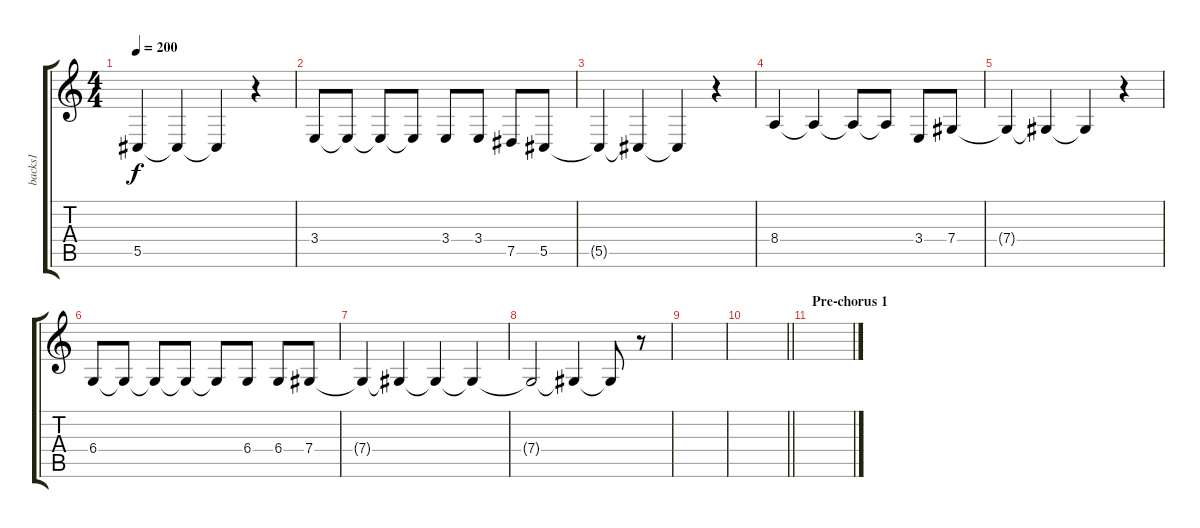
\track ("backs1" "backs1") {instrument tenorsax}
\staff {score tabs}
\tuning (Eb4 Bb3 Gb3 Db3 Ab2 Eb2) {hide}
\ts (4 4)
\tempo 200
\clef g2
\ks c
5.5{t}.4{dy f} 5.5{t}.4 5.5{t}.4 r.4 |
3.4.8 3.4{t}.8 3.4{t}.8 3.4{t}.8 3.4.8 3.4.8 7.5.8 5.5.8 |
5.5{t}.4 5.5{t}.4 5.5{t}.4 r.4 |
8.4.4 8.4{t}.4 8.4{t}.8 8.4{t}.8 3.4.8 7.4.8 |
7.4{t}.4 7.4{t}.4 7.4{t}.4 r.4 |
6.4.8 6.4{t}.8 6.4{t}.8 6.4{t}.8 6.4{t}.8 6.4.8 6.4.8 7.4.8 |
7.4{t}.4 7.4{t}.4 7.4{t}.4 7.4{t}.4 |
7.4{t}.2 7.4{t}.4 7.4{t}.8 r.8 |
|
\barLineRight lightlight
|
\section ("" "Pre-chorus 1")
